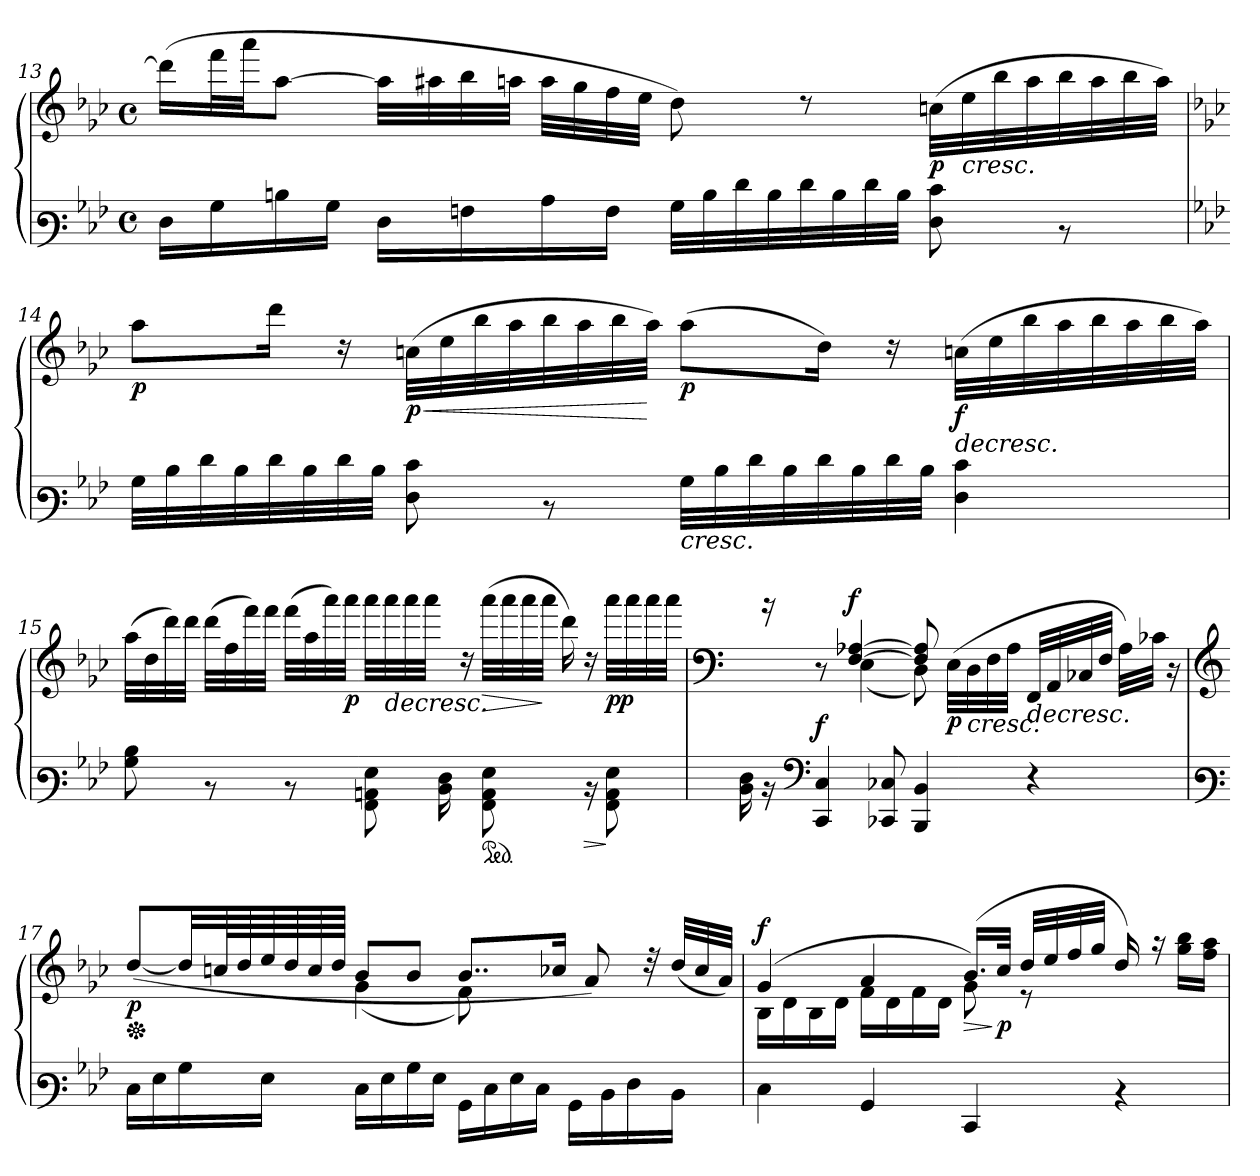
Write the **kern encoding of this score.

**kern	**kern	**dynam
*part1	*part1	*part1
*staff2	*staff1	*staff1/2
*clefF3	*clefG3	*
*k[b-e-a-]	*k[b-e-a-]	*
*M4/4	*M4/4	*
*met(c)	*met(c)	*
=13	=13	=13
16F\LL	(>16bb-\LL]	.
16B-\	32ddd\L	.
.	32fff\JJ	.
16dn\	[>8ff\J	.
16B-\JJ	.	.
16F\LL	32ff\LLL]	.
.	32ff#X\	.
16An\	32gg\	.
.	32ffn\JJJ	.
16c\	32ff\LLL	.
.	32ee-\	.
16A\JJ	32dd\	.
.	32cc\JJJ	.
32B-\LLL	8b-\)	.
32d\	.	.
32f\	.	.
32d\	.	.
32f\	8rb	.
32d\	.	.
32f\	.	.
32d\JJJ	.	.
!	!	!LO:DY:b
8F\ 8e-\	(>32an\LLL	p
!	!	!LO:HP:b
.	32cc\	<
.	32gg\	.
.	32ff\	.
8rD	32gg\	.
.	32ff\	.
.	32gg\	.
.	32ff\JJJ)	.
!!LO:PB:g=z
=14	=14	=14
*k[b-e-a-]	*k[b-e-a-]	*
!	!	!LO:DY:b
32B-\LLL	8ff\L	p
32d\	.	.
32f\	.	.
32d\	.	.
32f\	16bb-\Jk	.
32d\	.	.
32f\	16ra	.
32d\JJJ	.	]
!	!	!LO:HP:b
!	!	!LO:DY:n=1:b
8F\ 8e-\	(>32an\LLL	< p
.	32cc\	.
.	32gg\	.
.	32ff\	.
8rD	32gg\	.
.	32ff\	.
.	32gg\	.
.	32ff\JJJ)	[
!	!	!LO:HP:b=2
!	!	!LO:DY:n=2:b
32B-\LLL	(>8ff\L	< p
32d\	.	.
32f\	.	.
32d\	.	.
32f\	16b-\Jk)	.
32d\	.	.
32f\	16ra	.
32d\JJJ	.	.
!	!	!LO:HP:b
!	!	!LO:DY:n=3:b
4F\ 4e-\	(>32an\LLL	> f
.	32cc\	.
.	32gg\	.
.	32ff\	.
.	32gg\	.
.	32ff\	.
.	32gg\	.
.	32ff\JJJ)	[
!!LO:LB:g=z
=15	=15	=15
8B-\ 8d\	(>32ff\LLL	.
.	32b-\	.
.	32bb-\)	.
.	32bb-\JJJ	.
8rD	(>32bb-\LLL	.
.	32dd\	.
.	32ddd\)	.
.	32ddd\JJJ	.
8rD	(>32ddd\LLL	.
.	32ff\	.
.	32fff\)	.
!	!	!LO:DY:b
.	32fff\JJJ	p
8AA-\ 8Cn\ 8G\	32fff\LLL	.
!	!	!LO:HP:b
.	32fff\	>
.	32fff\	.
.	32fff\JJJ	[
16D\ 16F\	16ryy	.
16ryy	16ra	.
*ped	*	*
!	!	!LO:HP:b
8AA-\ 8C\ 8G\	(>32fff\LLL	>
.	32fff\	.
.	32fff\	.
.	32fff\JJJ	]
16ryy	16bb-\)	.
!	!	!LO:HP:b=2
16rC	16ra	>
!	!	!LO:DY:n=1:b
8AA-\ 8C\ 8G\	32fff\LLL	] pp
.	32fff\	.
.	32fff\	.
.	32fff\JJJ	.
=16	=16	=16
*	*clefF4	*
*	*^	*
16D\ 16F\	4ryy	16ryy	.
16rC	.	16ra	.
*clefF4	*	*	*
!	!	!	!LO:DY:a=2
4CC/ 4C/	.	8r	f
!	!	!	!LO:DY:a
.	[>4F/ [>4A-X/	(<4E-\	f
8CC-X/ 8C-X/	.	.	.
4BBB-/ 4BB-/	8F/] 8A-/]	8D\)	.
!	!	!	!LO:DY:b
.	4.ryy	(>32E-\LLL	p
!	!	!	!LO:HP:b
.	.	32D\	<
.	.	32F\	.
.	.	32A-\JJJ	]
!	!	!	!LO:HP:b
4r	.	32FF/LLL	>
.	.	32AA-/	.
.	.	32C-/	.
.	.	32F/JJJ	.
.	.	32A-\LLL)	.
.	.	32c-\JJJ	[
.	.	16rC	.
!!LO:LB:g=z	!!
=17	=17	=17	=17
*clefF3	*clefG3	*	*
*	*Xped	*	*
!	!	!	!LO:DY:b
16E-\LL	(>[>8b-/L	4ryy	p
16G\	.	.	.
16B-\	32b-/LL]	.	.
.	64an/L	.	.
.	64b-/	.	.
16G\JJ	64cc/	.	.
.	64b-/	.	.
.	64a/	.	.
.	64b-/JJJJ	.	.
16E-\LL	8g/L	(<4e-\	.
16G\	.	.	.
16B-\	8g/J	.	.
16G\JJ	.	.	.
16BB-\LL	8..g/L	8d\)	.
16E-\	.	.	.
16G\	.	4ryy	.
16E-\JJ	.	.	.
.	16a-X/Jk	.	.
16BB-\LL	.	.	.
.	8f/)	.	.
16D\	.	.	.
16F\	.	8ryy	.
.	32rb	.	.
16D\JJ	(<32b-/LLL	.	.
.	32a-/	.	.
32ryy	32f/JJJ)	32ryy	.
=18	=18	=18	=18
!	!	!	!LO:DY:a
4E-\	(>4e-/	16G\LL	f
.	.	16B-\	.
.	.	16G\	.
.	.	16B-\JJ	.
4BB-/	4f/	16d\LL	.
.	.	16B-\	.
.	.	16d\	.
.	.	16B-\JJ	.
!	!	!	!LO:HP:b
4EE-/	(>16.g/LL)	8e-\	>
!	!	!	!LO:DY:n=1:b
.	32a-/JJk	.	] p
.	32b-/LLL	8rc	.
.	32cc/	.	.
.	32dd/	.	.
.	32ee-/JJJ	.	.
4rD	4ryy	16b-/)	.
.	.	16ree	.
.	.	16ee-\ 16gg\LL	.
.	.	16dd\ 16ff\JJ	]
*	*v	*v	*
=	=	=
*-	*-	*-
